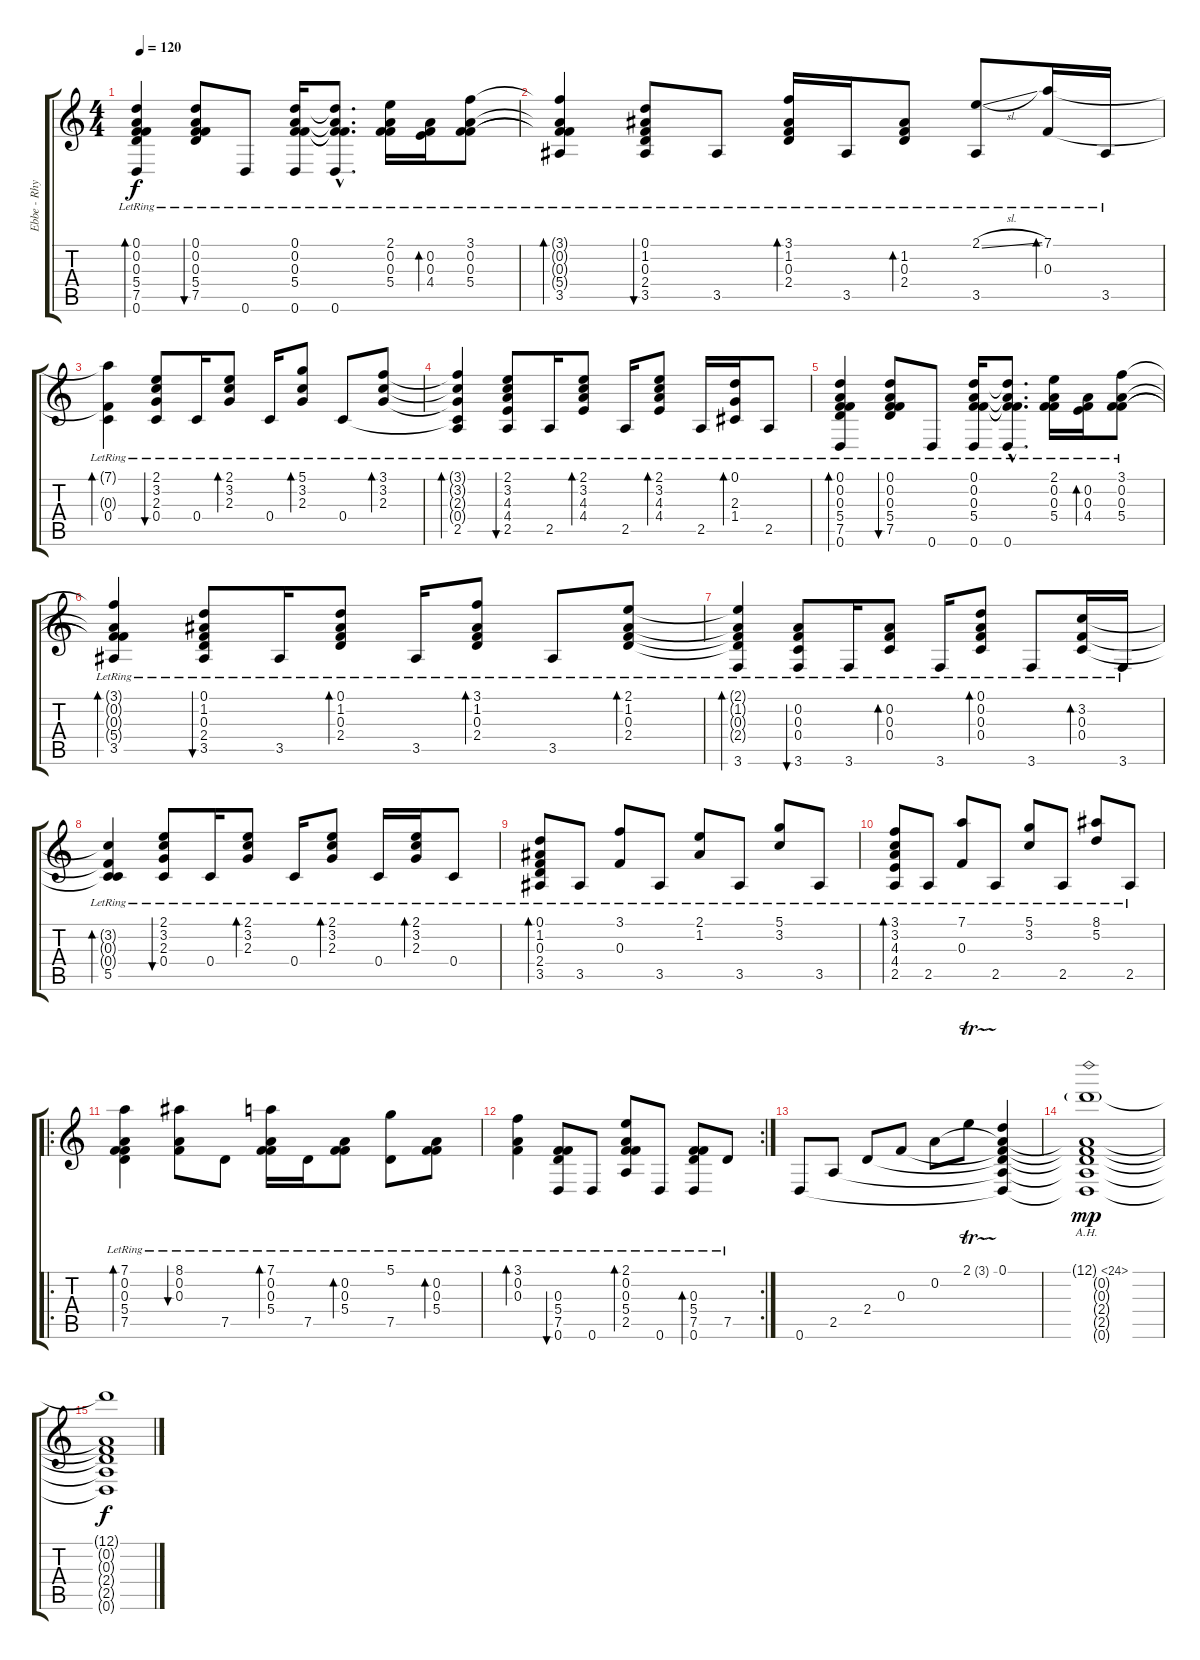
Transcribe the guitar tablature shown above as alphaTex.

\track ("Ebbe - Rhytm" "Ebbe - Rhy") {instrument overdrivenguitar}
\staff {score tabs}
\tuning (D4 A3 F3 C3 G2 D2) {hide}
\ts (4 4)
\tempo 120
\clef g2
\ks c
(0.1{lr} 0.2{lr} 0.3{lr} 5.4{lr} 7.5{lr} 0.6{lr}).4{bd 120 dy f} (0.1{lr} 0.2{lr} 0.3{lr} 5.4{lr} 7.5{lr}).8{bu 60} 0.6{lr}.8 (0.1{lr} 0.2{lr} 0.3{lr} 5.4{lr} 0.6{lr}).16 (0.1{hac t} 0.2{hac t} 0.3{hac t} 5.4{hac t} 0.6{hac lr}).8{d} (2.1{lr} 0.2{lr} 0.3{lr} 5.4{lr}).16 (0.2{lr} 0.3{lr} 4.4{lr}).16{bd 30} (3.1{lr} 0.2{lr} 0.3{lr} 5.4{lr}).8 |
(3.1{t} 0.2{t} 0.3{t} 5.4{t} 3.5{lr}).4{bd 120} (0.1{lr} 1.2{lr} 0.3{lr} 2.4{lr} 3.5{lr}).8{bu 60} 3.5{lr}.8 (3.1{lr} 1.2{lr} 0.3{lr} 2.4{lr}).16{bd 30} 3.5{lr}.16 (1.2{lr} 0.3{lr} 2.4{lr}).8{bd 30} (2.1{sl} 3.5{lr}).8 (7.1{lr} 0.3{lr}).16{bd 30} 3.5{lr}.16 |
(7.1{t} 0.3{t} 0.4{lr}).4{bd 120} (2.1{lr} 3.2{lr} 2.3{lr} 0.4{lr}).8{bu 60} 0.4{lr}.16 (2.1{lr} 3.2{lr} 2.3{lr}).8{bd 30} 0.4{lr}.16 (5.1{lr} 3.2{lr} 2.3{lr}).8{bd 30} 0.4{lr}.8 (3.1{lr} 3.2{lr} 2.3{lr}).8{bd 30} |
(3.1{t} 3.2{t} 2.3{t} 0.4{t} 2.5{lr}).4{bd 120} (2.1{lr} 3.2{lr} 4.3{lr} 4.4{lr} 2.5{lr}).8{bu 60} 2.5{lr}.16 (2.1{lr} 3.2{lr} 4.3{lr} 4.4{lr}).8{bd 30} 2.5{lr}.16 (2.1{lr} 3.2{lr} 4.3{lr} 4.4{lr}).8{bd 30} 2.5{lr}.16 (0.1{lr} 2.3{lr} 1.4{lr}).16{bd 30} 2.5{lr}.8 |
(0.1{lr} 0.2{lr} 0.3{lr} 5.4{lr} 7.5{lr} 0.6{lr}).4{bd 120} (0.1{lr} 0.2{lr} 0.3{lr} 5.4{lr} 7.5{lr}).8{bu 60} 0.6{lr}.8 (0.1{lr} 0.2{lr} 0.3{lr} 5.4{lr} 0.6{lr}).16 (0.1{hac t} 0.2{hac t} 0.3{hac t} 5.4{hac t} 0.6{hac lr}).8{d} (2.1{lr} 0.2{lr} 0.3{lr} 5.4{lr}).16 (0.2{lr} 0.3{lr} 4.4{lr}).16{bd 30} (3.1{lr} 0.2{lr} 0.3{lr} 5.4{lr}).8 |
(3.1{t} 0.2{t} 0.3{t} 5.4{t} 3.5{lr}).4{bd 120} (0.1{lr} 1.2{lr} 0.3{lr} 2.4{lr} 3.5{lr}).8{bu 60} 3.5{lr}.16 (0.1{lr} 1.2{lr} 0.3{lr} 2.4{lr}).8{bd 30} 3.5{lr}.16 (3.1{lr} 1.2{lr} 0.3{lr} 2.4{lr}).8{bd 30} 3.5{lr}.8 (2.1{lr} 1.2{lr} 0.3{lr} 2.4{lr}).8{bd 30} |
(2.1{t} 1.2{t} 0.3{t} 2.4{t} 3.6{lr}).4{bd 120} (0.2{lr} 0.3{lr} 0.4{lr} 3.6{lr}).8{bu 60} 3.6{lr}.16 (0.2{lr} 0.3{lr} 0.4{lr}).8{bd 30} 3.6{lr}.16 (0.1{lr} 0.2{lr} 0.3{lr} 0.4{lr}).8{bd 30} 3.6{lr}.8 (3.2{lr} 0.3{lr} 0.4{lr}).16{bd 30} 3.6{lr}.16 |
(3.2{t} 0.3{t} 0.4{t} 5.5{lr}).4{bd 120} (2.1{lr} 3.2{lr} 2.3{lr} 0.4{lr}).8{bu 60} 0.4{lr}.16 (2.1{lr} 3.2{lr} 2.3{lr}).8{bd 30} 0.4{lr}.16 (2.1{lr} 3.2{lr} 2.3{lr}).8{bd 30} 0.4{lr}.16 (2.1{lr} 3.2{lr} 2.3{lr}).16{bd 30} 0.4{lr}.8 |
(0.1{lr} 1.2{lr} 0.3{lr} 2.4{lr} 3.5{lr}).8{bd 60} 3.5{lr}.8 (3.1{lr} 0.3{lr}).8 3.5{lr}.8 (2.1{lr} 1.2{lr}).8 3.5{lr}.8 (5.1{lr} 3.2{lr}).8 3.5{lr}.8 |
(3.1{lr} 3.2{lr} 4.3{lr} 4.4{lr} 2.5{lr}).8{bd 60} 2.5{lr}.8 (7.1{lr} 0.3{lr}).8 2.5{lr}.8 (5.1{lr} 3.2{lr}).8 2.5{lr}.8 (8.1{lr} 5.2{lr}).8 2.5{lr}.8 |
\ro
(7.1{lr} 0.2{lr} 0.3{lr} 5.4{lr} 7.5{lr}).4{bd 120} (8.1{lr} 0.2{lr} 0.3{lr}).8{bu 60} 7.5{lr}.8 (7.1{lr} 0.2{lr} 0.3{lr} 5.4{lr}).16{bd 30} 7.5{lr}.16 (0.2{lr} 0.3{lr} 5.4{lr}).8{bd 30} (5.1{lr} 7.5{lr}).8 (0.2{lr} 0.3{lr} 5.4{lr}).8{bd 30} |
\rc 2
(3.1{lr} 0.2{lr} 0.3{lr}).4{bd 120} (0.3{lr} 5.4{lr} 7.5{lr} 0.6{lr}).8{bu 60} 0.6{lr}.8 (2.1{lr} 0.2{lr} 0.3{lr} 5.4{lr} 2.5{lr}).8{bd 30} 0.6{lr}.8 (0.3{lr} 5.4{lr} 7.5{lr} 0.6{lr}).8{bd 30} 7.5{lr}.8 |
0.6.8 2.5.8 2.4.8 0.3.8 0.2.8 2.1{tr (3 16)}.8 (0.1 0.2{t} 0.3{t} 2.4{t} 2.5{t} 0.6{t}).4 |
(12.1{ah 12 g} 0.2{t} 0.3{t} 2.4{t} 2.5{t} 0.6{t}).1{dy mp} |
(12.1{t} 0.2{t} 0.3{t} 2.4{t} 2.5{t} 0.6{t}).1{dy f}
